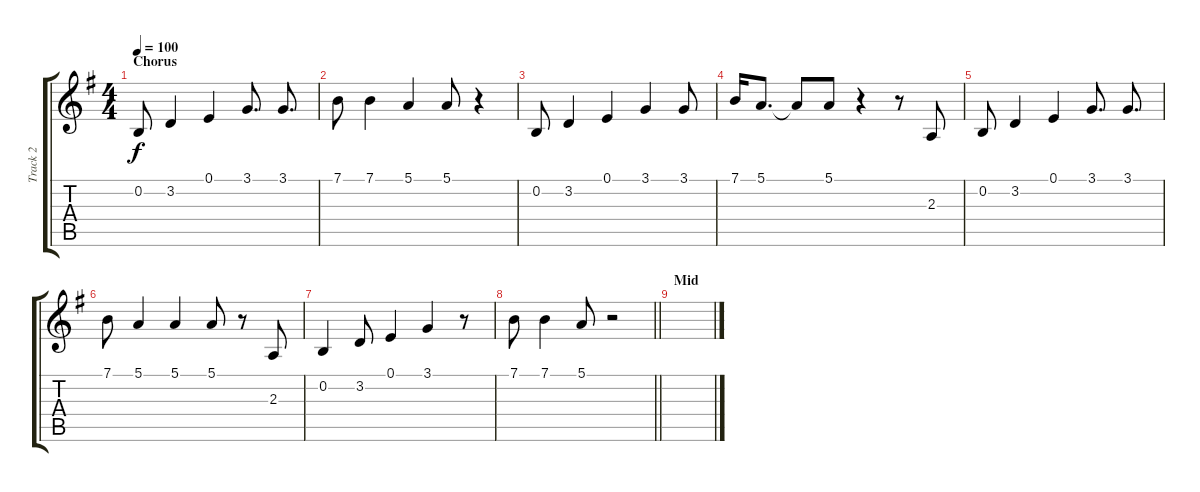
\track ("Track 2" "Track 2") {instrument tenorsax}
\staff {score tabs}
\tuning (E4 B3 G3 D3 A2 E2) {hide}
\ts (4 4)
\section ("" "Chorus")
\tempo 100
\clef g2
\ks g
0.2.8{dy f} 3.2.4 0.1.4 3.1.8{d} 3.1.8{d} |
7.1.8 7.1.4 5.1.4 5.1.8 r.4 |
0.2.8 3.2.4 0.1.4 3.1.4 3.1.8 |
7.1.16 5.1.8{d} 5.1{t}.8 5.1.8 r.4 r.8 2.3.8 |
0.2.8 3.2.4 0.1.4 3.1.8{d} 3.1.8{d} |
7.1.8 5.1.4 5.1.4 5.1.8 r.8 2.3.8 |
0.2.4 3.2.8 0.1.4 3.1.4 r.8 |
\barLineRight lightlight
7.1.8 7.1.4 5.1.8 r.2 |
\section ("" "Mid")
